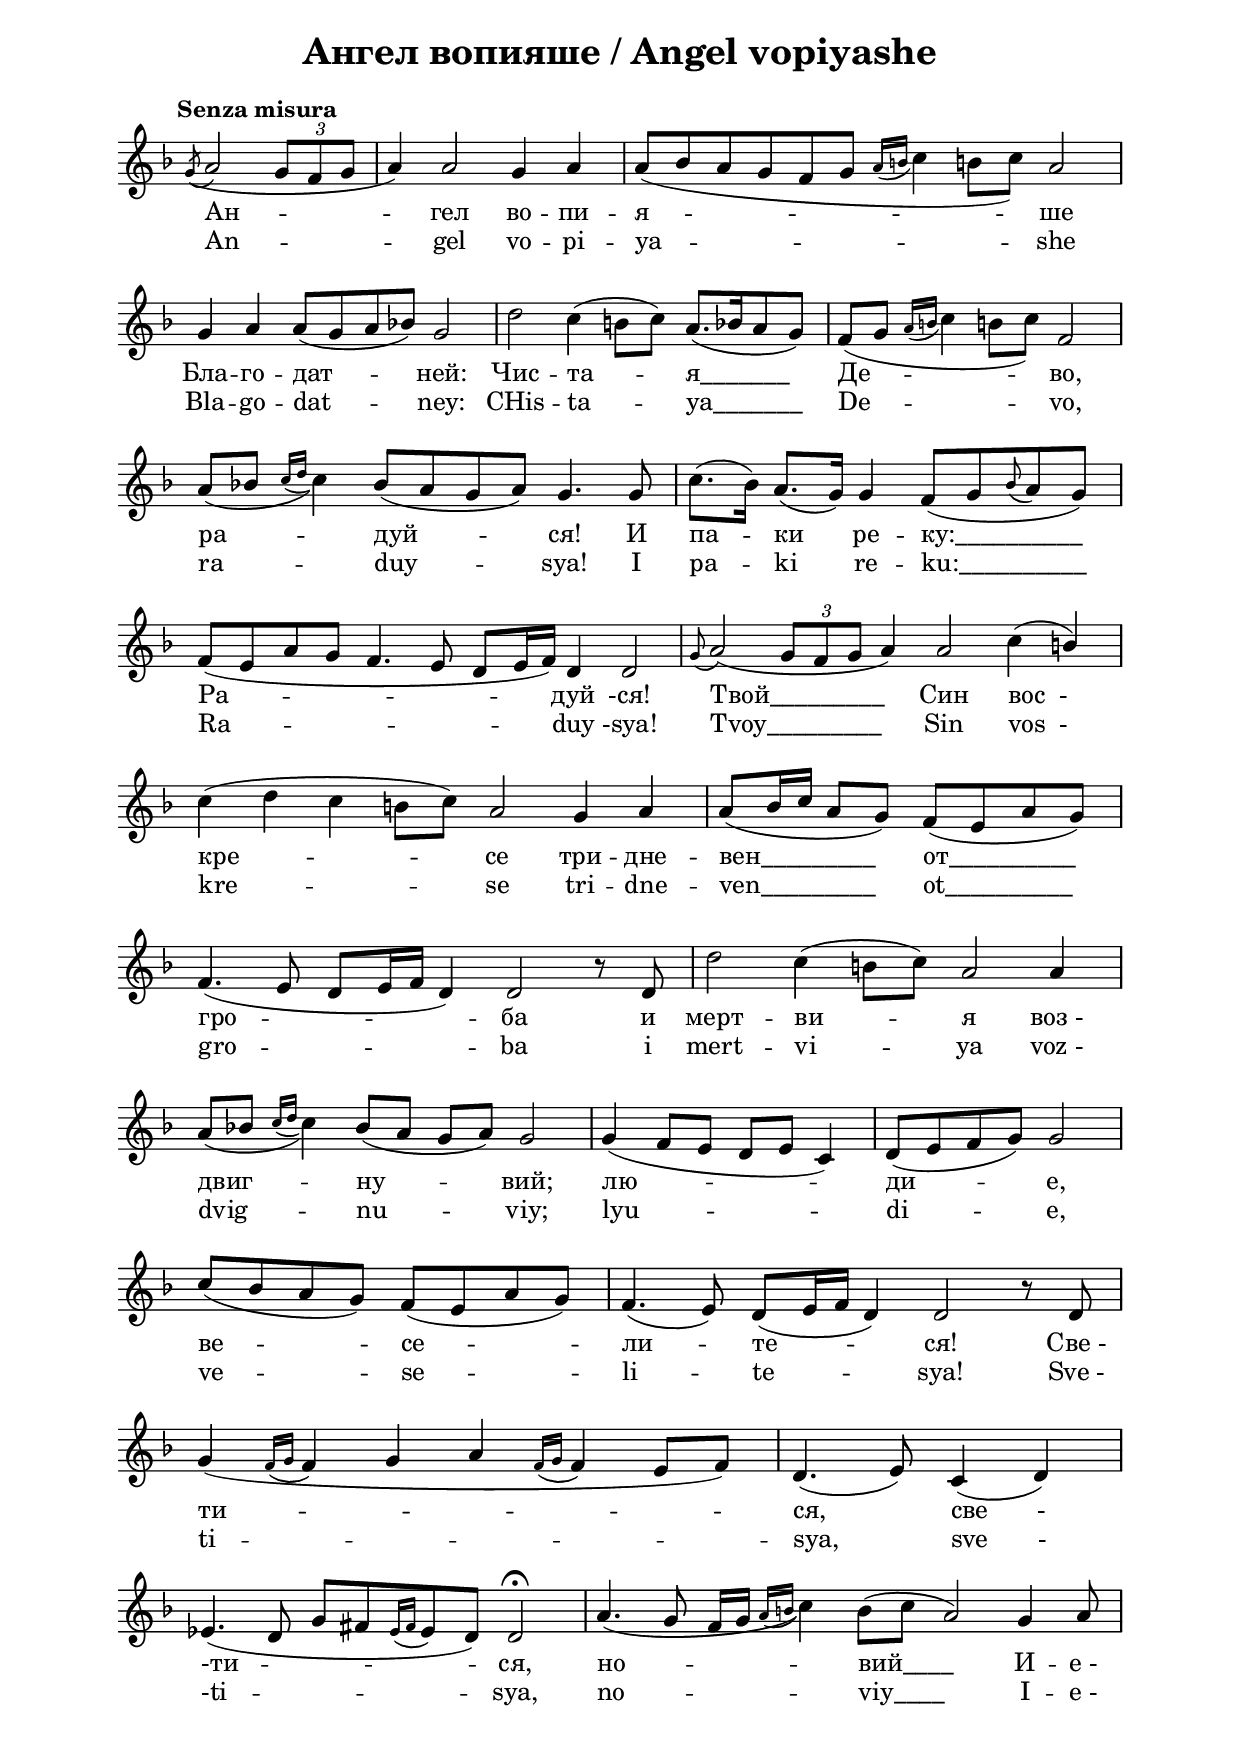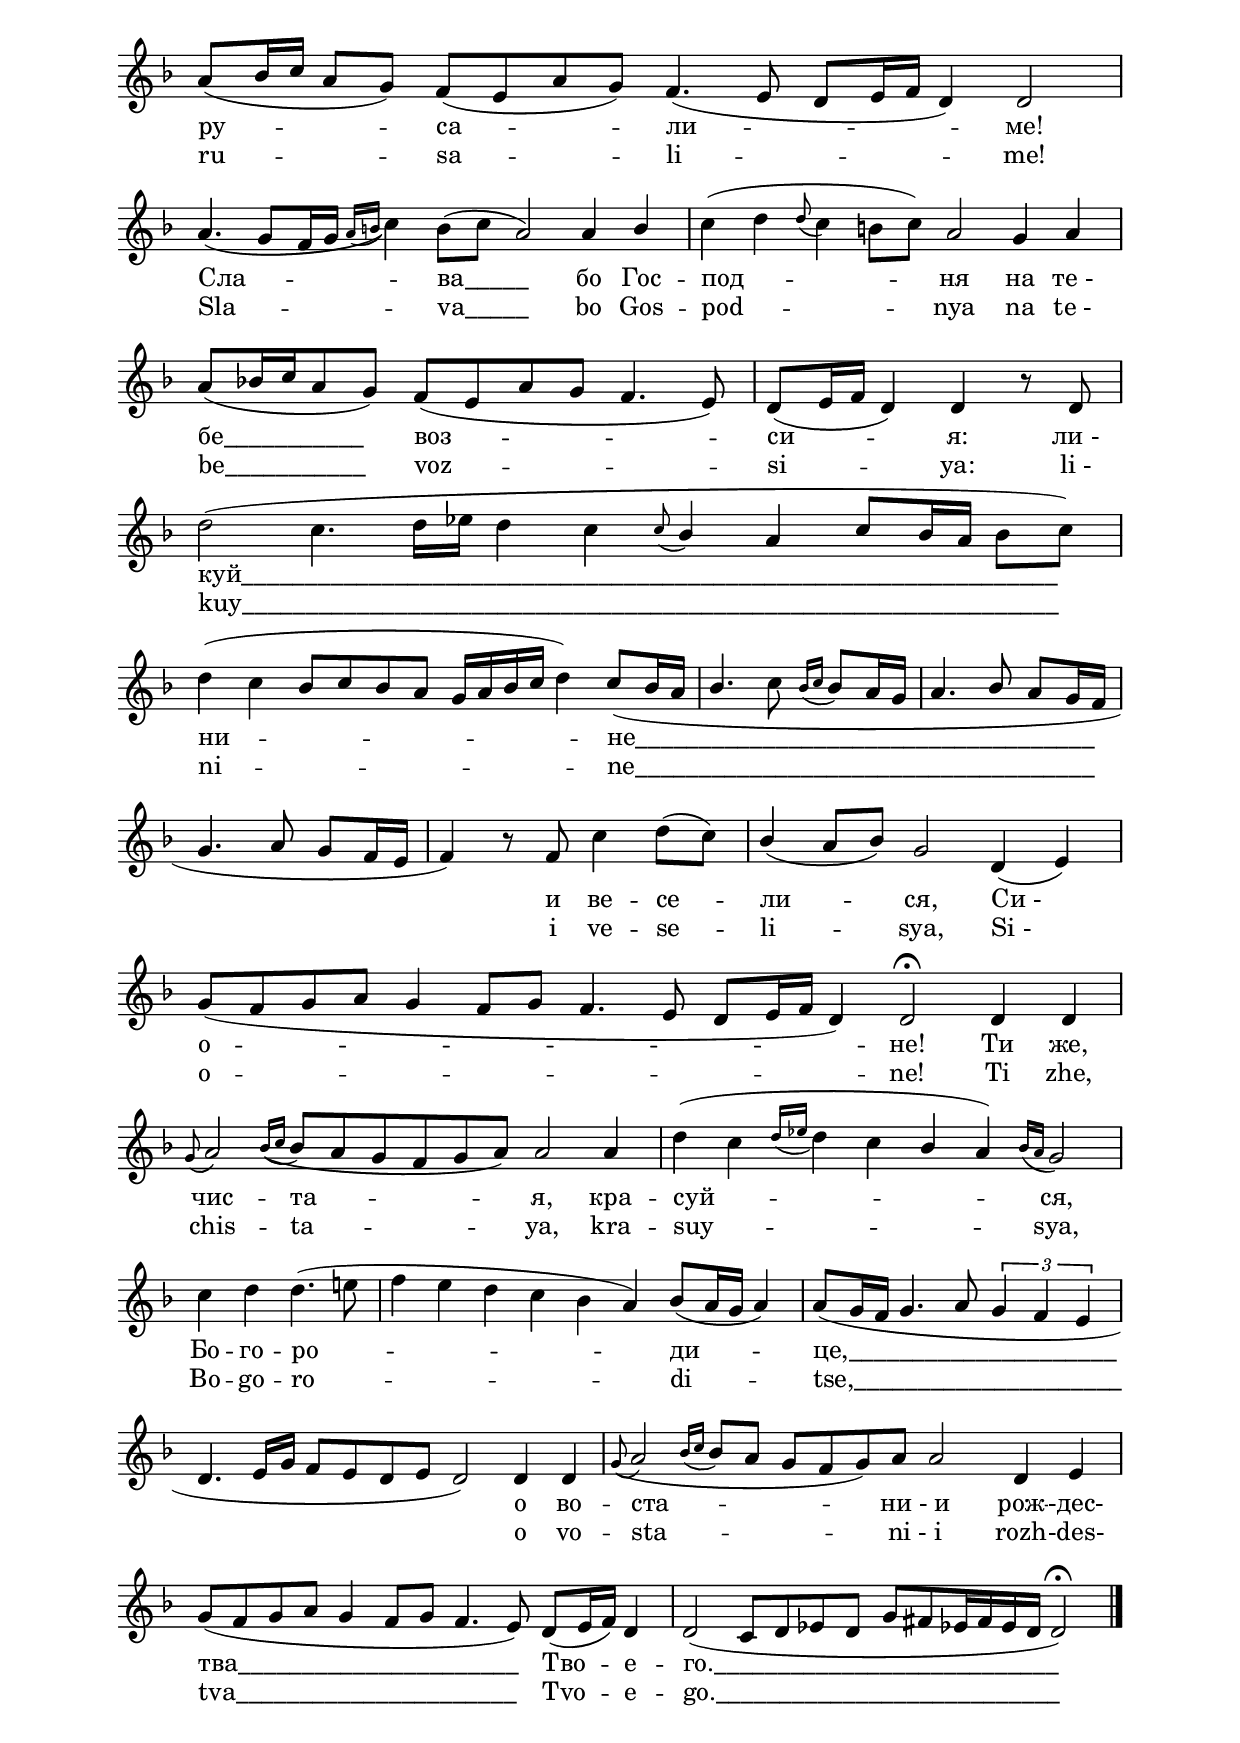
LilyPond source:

\version "2.18.2"

\paper {
  print-all-headers = ##t
  print-page-number = ##f 
  left-margin = 2\cm
  right-margin = 2\cm
}

\header {
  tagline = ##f
}


\score{
  \layout { 
    indent = 0.0\cm % remove first line indentation
    ragged-last = ##t % do not spread last line to fill the whole space
    \context {
      \Score
      \omit BarNumber %remove bar numbers
    } % context
  } % layout

  \new Voice \relative c' {
    \clef treble
    \key f \major
    \tempo "Senza misura"
    \autoBeamOff
    \omit Score.TimeSignature
    \cadenzaOn % allows custom bar lines

    \acciaccatura g'8 (a2 \tuplet 3/2 { g8 [f g] } \bar "|"
    a4) a2 g4 a4 \bar "|"
    \slurDown a8( [bes a g f g] \acciaccatura { a16 [b] } c4 b!8 [c]) a2 \bar "|" \break
    
    \slurNeutral g4 a a8 ([g a bes]) g2 \bar "|" 
    d'2 c4 (b8 [c]) a8. ([bes16 a8 g]) \bar "|"
    \slurDown f8([ g] \acciaccatura { a16 [b] } c4 b!8[ c]) f,2 \bar "|"  \break
    
    a8( [bes] \acciaccatura { c16 [d] } c4) bes8( [a g a]) g4. g8 \bar "|"
    \slurNeutral c8.( [bes16]) a8.( [g16]) g4 f8( [g \appoggiatura bes a g]) \bar "|"  \break
    
    f8( [e a g] f4. e8 d [e16 f]) d4 d2 \bar "|"
    \appoggiatura g8  a2( \tuplet 3/2 { g8 [f g] } a4) a2 c4( \stemUp b) \bar "|"  \break
    
    \stemNeutral c4( d  c b!8 [c]) a2 g4 a \bar "|"
    \stemUp a8( [b16 c] a8 [g]) f( [e a g]) \bar "|"  \break
    
    f4.( e8 d[ e16 f] d4) d2 r8 d \bar "|"
    \stemNeutral d'2 c4( b!8[ c]) a2 a4 \bar "|"  \break
    
    \slurDown a8([bes] \acciaccatura { c16 [d] } c4) bes8( [a] g [a]) g2 \bar "|"
    g4( f8 [e] d [e] c4) \bar "|"
    d8([ e f g]) g2 \bar "|"  \break
    
    c8([ bes a g]) f([ e a g]) \bar "|"
    f4.( e8) d([ e16 f] d4) d2 r8 d \bar "|"  \break
    
    g4( \acciaccatura { f16 [g] } f4 g a \acciaccatura { f16 [g] } f4 e8[  f]) \bar "|"
    d4.( e8) c4( d) \bar "|"  \break
    
    ees4.( d8 g8[ fis \acciaccatura { ees16 [fis] }  ees8 d]) d2\fermata \bar "|"
    a'4.( g8 fis16[ g] \acciaccatura { a16 [b] } c4) \slurNeutral b8([ c] a2) g4 a8 \bar "|"  \break
    
    \stemUp a8([ b16 c] a8  [g]) fis8([ ees a g]) fis4.( ees8 d[ ees16 fis] d4) d2 \bar "|"  \break
    
    \stemNeutral \slurDown a'4.( g8[ fis16 g] \acciaccatura { a16 [b!] } c4) \slurNeutral b8([ c]  a2)  a4 \stemUp b \bar "|"
    \stemNeutral c4( d \appoggiatura d8 c4 b!8[ c]) a2 g4 a \bar "|"  \break
    
    a8([ bes16 c a8 g]) fis([ ees a g] fis4. ees8) \bar "|"
    d8([ ees16 fis] d4) d r8 d \bar "|"  \break
    
    d'2( c4. d16[ ees] d4 c \appoggiatura c8 \stemUp bes4 a c8[ bes16 a]  \stemNeutral bes8[ c]) \bar "|"  \break
    
    d4( c \stemUp bes8[ c bes a] g16[ a bes c] \stemNeutral d4) \stemUp \slurDown c8([ bes16 a] \bar "|" \noBreak
    bes4. \stemNeutral c8 \acciaccatura { bes16 [c] } \stemUp bes8[ a16 g]  \bar "|" \noBreak 
    a4. bes8 a[ g16 fis] \bar "|" \break
    
    g4. a8 g8[ fis16 ees] \bar "|"
    fis4) r8 fis \stemNeutral \slurNeutral c'4 d8([ c])  \bar "|"
    \stemUp bes4( a8[ bes]) g2 d4( ees)  \bar "|" \break
    
    g8([ fis g a] g4 fis8[ g] fis4. ees8 d8[ ees16 fis] d4) d2\fermata d4 d  \bar "|" \break
    
    \appoggiatura g8 a2 \acciaccatura { bes16([ c] } bes8[ a g fis g a]) a2 a4 \bar "|"
    \stemNeutral d4( c \acciaccatura { d16[ ees!]} d4 c \stemUp bes a) \acciaccatura { bes16[ a] } g2 \bar "|" \break

    \stemNeutral c4 d d4.( e8 \bar "|" \noBreak
    f4 e d c bes a) bes8([ a16 g] a4) \bar "|" \noBreak
    a8([ g16 fis] g4. a8 \tuplet 3/2 { g4 fis ees } \bar "|" \break
    
    d4. ees16[ g] fis8[ ees d ees] d2) d4 d \bar "|" \noBreak
    \appoggiatura g8( a2 \acciaccatura { bes16[ c] } bes8[ a] g8[ fis g) a] a2 d,4 ees \bar "|" \break
    
    g8([ fis g a] g4 fis8[ g] fis4. ees8) d([ ees16 fis)] d4 \bar "|" \noBreak
    d2( c8[  d ees! d] g8[ fis! ees!16 fis  ees d] d2)\fermata \bar "|."
    
    \pageBreak
  }

  \addlyrics {
    Ан -- гел во -- пи -- я -- -- -- ше
    Бла -- го -- дат -- ней: Чис -- та -- "я_______" Де -- во,
    ра -- дуй -- ся! И па -- ки ре -- "ку:__________"
    Ра -- -- дуй -ся! "Твой_________" Син "вос  -"
    кре -- -- се три -- дне -- "вен_________" "от__________"
    гро -- ба и мерт -- ви -- я "воз -"
    двиг -- ну -- вий; лю -- -- ди -- е,
    ве -- се -- ли -- те -- ся! "Све -"
    ти -- -- -- -- -- -- ся, "све       -"
    "-ти" --  -- ся, но -- -- "вий____" И -- "е -" 
    ру -- -- са -- ли -- -- -- ме!
    Сла -- "ва_____" бо Гос -- под -- ня на "те -"
    "бе___________" воз -- -- си -- я: "ли -"
    "куй________________________________________________________________"
    ни -- -- "не____________________________________" 
    и ве -- се -- ли -- ся, "Си -"
    о -- -- -- -- -- -- не! Ти же,
    чис -- та -- я, кра -- суй -- -- ся,
    Бо -- го -- ро -- -- -- ди -- "це,_____________________" 
    о во -- ста -- "ни - и      " рож -- "-дес-"
    "тва______________________" Тво -- е -- "го.___________________________"
  }

  \addlyrics {
    An -- gel vo -- pi -- ya -- -- -- she
    Bla -- go -- dat -- ney: CHis -- ta -- "ya_______" De -- vo,
    ra -- duy -- sya! I pa -- ki re -- "ku:__________"
    Ra -- -- duy -sya! "Tvoy_________" Sin "vos  -"
    kre -- -- se tri -- dne -- "ven_________" "ot__________"
    gro -- ba i mert -- vi -- ya "voz -"
    dvig -- nu -- viy; lyu -- -- di -- e,
    ve -- se -- li -- te -- sya! "Sve -"
    ti -- -- -- -- -- -- sya, "sve       -"
    "-ti" --  -- sya, no -- -- "viy____" I -- "e -" 
    ru -- -- sa -- li -- -- -- me!
    Sla -- "va_____" bo Gos -- pod -- nya na "te -"
    "be___________" voz -- -- si -- ya: "li -"
    "kuy________________________________________________________________"
    ni -- -- "ne____________________________________" 
    i ve -- se -- li -- sya, "Si -"
    o -- -- -- -- -- -- ne! Ti zhe,
    chis -- ta -- ya, kra -- suy -- -- sya,
    Bo -- go -- ro -- -- -- di -- "tse,_____________________" 
    o vo -- sta -- "ni - i      " rozh -- "-des-"
    "tva______________________" Tvo -- e -- "go.___________________________"  
  }

  \header {
    title = "Ангел вопияше / Аngel vopiyashe"
  }

} % score

\markup { \hspace #37  \huge\bold   "Ein Angel sang"  }
\markup {
  \hspace #1 \fontsize #+1 {
    \halign #-1.5 {
      \column {
        \line { " " }
        \line { Ein Engel rief der Mutter Gottes zu: }
        \line { Reine Jungfrau, freue dich! Und ich sage dir wieder: Freue dich! }
        \line { Dein Sohn ist vom Grab am dritten Tag nach dem Tod }
        \line { auferstanden und erweckte die Toten zum Leben }
        \line { Menschen, freut euch! }
        \line { Geheiligt, geheiligt seist du, neues Jerusalem, }
        \line { denn deine Herrlichkeit ist über dich erschienen: }
        \line { frohlocke jetzt und jauchze, oh Zion! }
        \line { Du, Reine, freue dich, Mutter Gottes }
        \line { über die Auferstehung des von dir geborenen. }
      }
    }
  }
}


